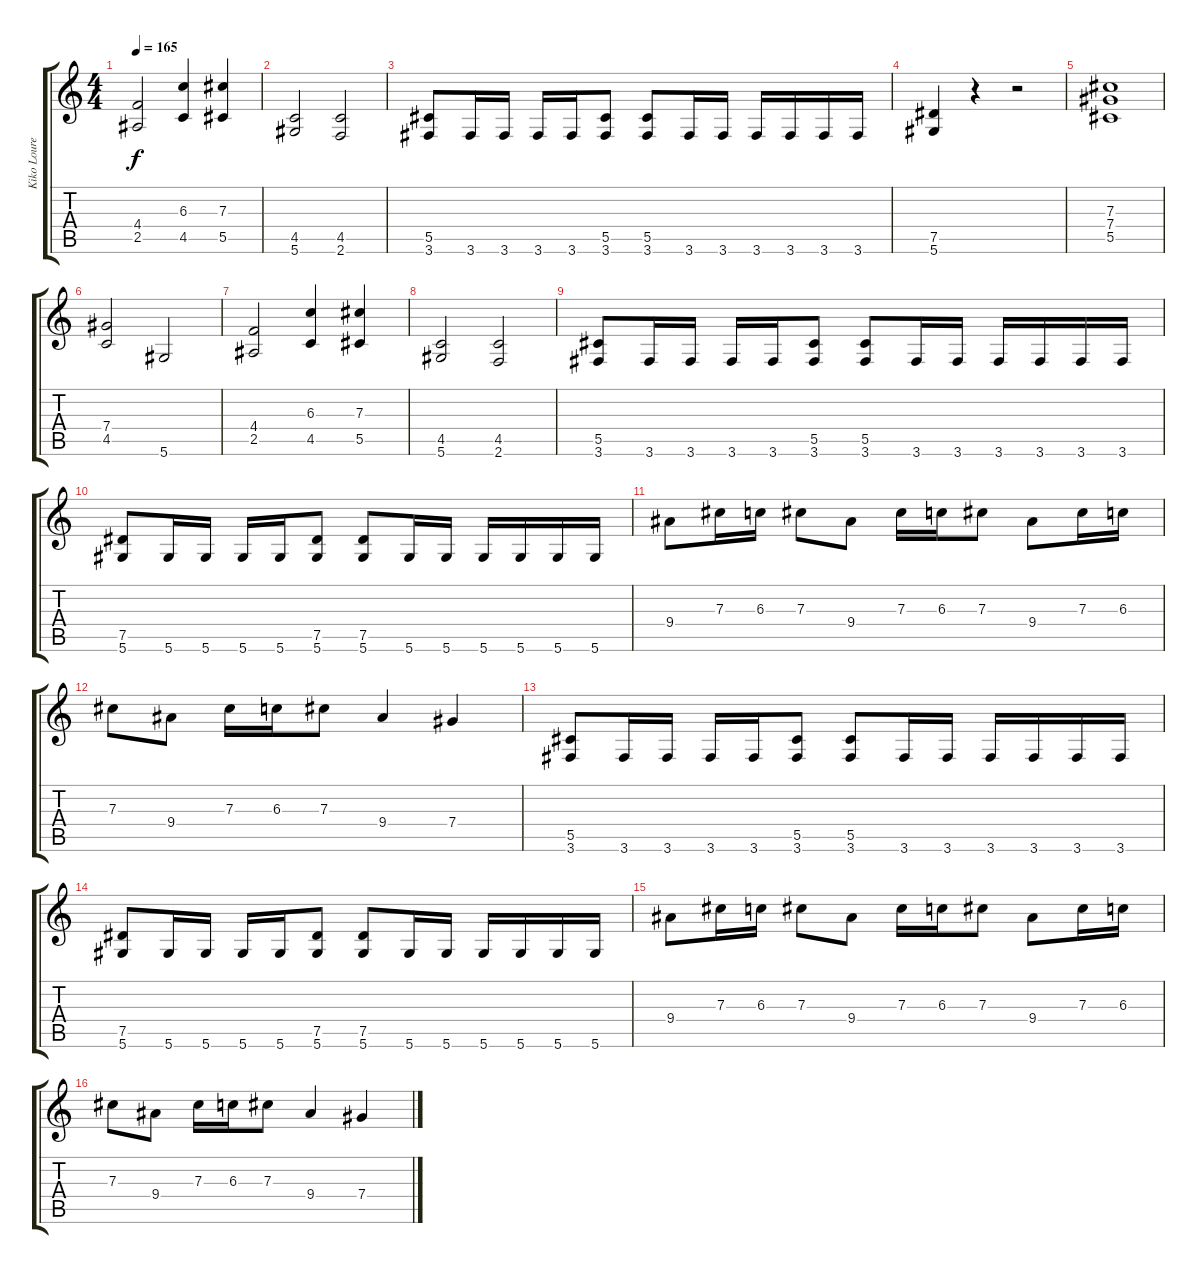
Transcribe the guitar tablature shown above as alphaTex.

\track ("Kiko Loureiro" "Kiko Loure") {instrument distortionguitar}
\staff {score tabs}
\tuning (Eb4 Bb3 Gb3 Db3 Ab2 Eb2) {hide}
\ts (4 4)
\tempo 165
\clef g2
\ks c
(4.4 2.5).2{dy f} (6.3 4.5).4 (7.3 5.5).4 |
(4.5 5.6).2 (4.5 2.6).2 |
(5.5 3.6).8 3.6.16 3.6.16 3.6.16 3.6.16 (5.5 3.6).8 (5.5 3.6).8 3.6.16 3.6.16 3.6.16 3.6.16 3.6.16 3.6.16 |
(7.5 5.6).4 r.4 r.2 |
(7.3 7.4 5.5).1 |
(7.4 4.5).2 5.6.2 |
(4.4 2.5).2 (6.3 4.5).4 (7.3 5.5).4 |
(4.5 5.6).2 (4.5 2.6).2 |
(5.5 3.6).8 3.6.16 3.6.16 3.6.16 3.6.16 (5.5 3.6).8 (5.5 3.6).8 3.6.16 3.6.16 3.6.16 3.6.16 3.6.16 3.6.16 |
(7.5 5.6).8 5.6.16 5.6.16 5.6.16 5.6.16 (7.5 5.6).8 (7.5 5.6).8 5.6.16 5.6.16 5.6.16 5.6.16 5.6.16 5.6.16 |
9.4.8 7.3.16 6.3.16 7.3.8 9.4.8 7.3.16 6.3.16 7.3.8 9.4.8 7.3.16 6.3.16 |
7.3.8 9.4.8 7.3.16 6.3.16 7.3.8 9.4.4 7.4.4 |
(5.5 3.6).8 3.6.16 3.6.16 3.6.16 3.6.16 (5.5 3.6).8 (5.5 3.6).8 3.6.16 3.6.16 3.6.16 3.6.16 3.6.16 3.6.16 |
(7.5 5.6).8 5.6.16 5.6.16 5.6.16 5.6.16 (7.5 5.6).8 (7.5 5.6).8 5.6.16 5.6.16 5.6.16 5.6.16 5.6.16 5.6.16 |
9.4.8 7.3.16 6.3.16 7.3.8 9.4.8 7.3.16 6.3.16 7.3.8 9.4.8 7.3.16 6.3.16 |
7.3.8 9.4.8 7.3.16 6.3.16 7.3.8 9.4.4 7.4.4
